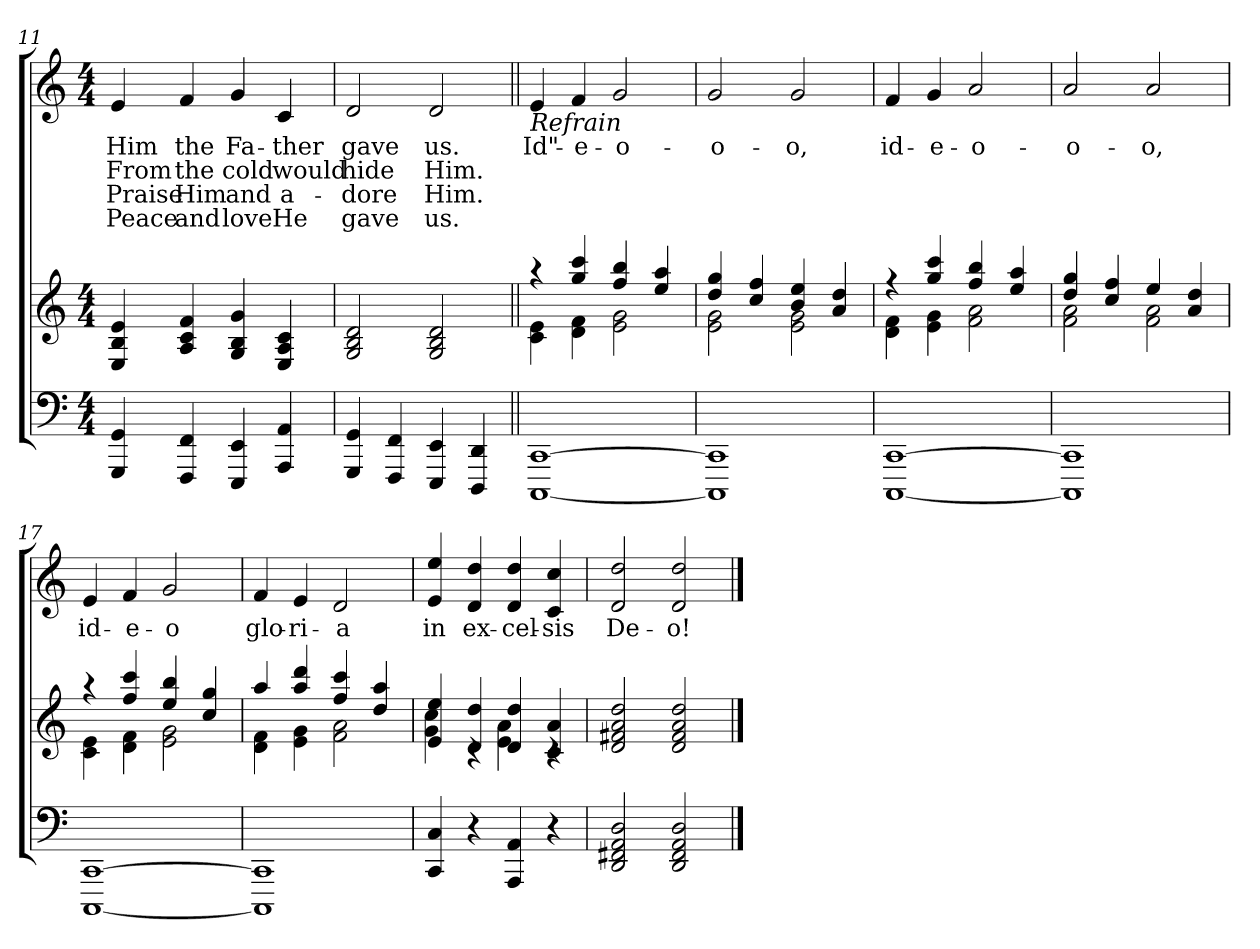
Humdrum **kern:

**kern	**kern	**kern	**text	**text	**text	**text
*part2	*part2	*part1	*part1	*part1	*part1	*part1
*staff3	*staff2	*staff1	*staff1	*staff1	*staff1	*staff1
!!LO:LB:g=z
*clefF4	*clefG2	*clefG2	*	*	*	*
*k[]	*k[]	*k[]	*	*	*	*
*M4/4	*M4/4	*M4/4	*	*	*	*
=11	=11	=11	=11	=11	=11	=11
!	!	!	!LO:LY:b	!LO:LY:b	!LO:LY:b	!LO:LY:b
4GGG/ 4GG/	4E/ 4B/ 4e/	4e/	Him	From	Praise	Peace
!	!	!	!LO:LY:b	!LO:LY:b	!LO:LY:b	!LO:LY:b
4FFF/ 4FF/	4A/ 4c/ 4f/	4f/	the	the	Him	and
!	!	!	!LO:LY:b	!LO:LY:b	!LO:LY:b	!LO:LY:b
4EEE/ 4EE/	4G/ 4B/ 4g/	4g/	Fa-	cold	and	love
!	!	!	!LO:LY:b	!LO:LY:b	!LO:LY:b	!LO:LY:b
4AAA/ 4AA/	4E/ 4A/ 4c/	4c/	-ther	would	a-	He
=12	=12	=12	=12	=12	=12	=12
!	!	!	!LO:LY:b	!LO:LY:b	!LO:LY:b	!LO:LY:b
4GGG/ 4GG/	2G/ 2B/ 2d/	2d/	gave	hide	-dore	gave
4FFF/ 4FF/	.	.	.	.	.	.
!	!	!	!LO:LY:b	!LO:LY:b	!LO:LY:b	!LO:LY:b
4EEE/ 4EE/	2G/ 2B/ 2d/	2d/	us.	Him.	Him.	us.
4DDD/ 4DD/	.	.	.	.	.	.
!!LO:LB:g=z
=13||	=13||	=13||	=13||	=13||	=13||	=13||
*	*^	*	*	*	*	*
!	!	!	!LO:TX:b:i:t=Refrain	!	!	!	!
!	!	!	!	!LO:LY:b	!	!	!
[1CCC [1CC	4r	4c\ 4e\	4e/	Id"-	.	.	.
!	!	!	!	!LO:LY:b	!	!	!
.	4gg/ 4ccc/	4d\ 4f\	4f/	-e-	.	.	.
!	!	!	!	!LO:LY:b	!	!	!
.	4ff/ 4bb/	2e\ 2g\	2g/	-o-	.	.	.
.	4ee/ 4aa/	.	.	.	.	.	.
=14	=14	=14	=14	=14	=14	=14	=14
!	!	!	!	!LO:LY:b	!	!	!
1CCC] 1CC]	4dd/ 4gg/	2e\ 2g\	2g/	-o-	.	.	.
.	4cc/ 4ff/	.	.	.	.	.	.
!	!	!	!	!LO:LY:b	!	!	!
.	4b/ 4ee/	2e\ 2g\	2g/	-o,	.	.	.
.	4a/ 4dd/	.	.	.	.	.	.
=15	=15	=15	=15	=15	=15	=15	=15
!	!	!	!	!LO:LY:b	!	!	!
[1CCC [1CC	4r	4d\ 4f\	4f/	id-	.	.	.
!	!	!	!	!LO:LY:b	!	!	!
.	4gg/ 4ccc/	4e\ 4g\	4g/	-e-	.	.	.
!	!	!	!	!LO:LY:b	!	!	!
.	4ff/ 4bb/	2f\ 2a\	2a/	-o-	.	.	.
.	4ee/ 4aa/	.	.	.	.	.	.
=16	=16	=16	=16	=16	=16	=16	=16
!	!	!	!	!LO:LY:b	!	!	!
1CCC] 1CC]	4dd/ 4gg/	2f\ 2a\	2a/	-o-	.	.	.
.	4cc/ 4ff/	.	.	.	.	.	.
!	!	!	!	!LO:LY:b	!	!	!
.	4ee/	2f\ 2a\	2a/	-o,	.	.	.
.	4a/ 4dd/	.	.	.	.	.	.
!!LO:LB:g=z
=17	=17	=17	=17	=17	=17	=17	=17
!	!	!	!	!LO:LY:b	!	!	!
[1CCC [1CC	4r	4c\ 4e\	4e/	id-	.	.	.
!	!	!	!	!LO:LY:b	!	!	!
.	4ff/ 4ccc/	4d\ 4f\	4f/	-e-	.	.	.
!	!	!	!	!LO:LY:b	!	!	!
.	4ee/ 4bb/	2e\ 2g\	2g/	-o	.	.	.
.	4cc/ 4gg/	.	.	.	.	.	.
=18	=18	=18	=18	=18	=18	=18	=18
!	!	!	!	!LO:LY:b	!	!	!
1CCC] 1CC]	4aa/	4d\ 4f\	4f/	glo-	.	.	.
!	!	!	!	!LO:LY:b	!	!	!
.	4aa/ 4ddd/	4e\ 4g\	4e/	-ri-	.	.	.
!	!	!	!	!LO:LY:b	!	!	!
.	4ff/ 4ccc/	2f\ 2a\	2d/	-a	.	.	.
.	4dd/ 4aa/	.	.	.	.	.	.
=19	=19	=19	=19	=19	=19	=19	=19
!	!	!	!	!LO:LY:b	!	!	!
4CC/ 4C/	4e/ 4ee/	4g\ 4cc\	4e/ 4ee!/	in	.	.	.
!	!	!	!	!LO:LY:b	!	!	!
4r	4d/ 4dd/	4rc	4d/ 4dd!/	ex-	.	.	.
!	!	!	!	!LO:LY:b	!	!	!
4AAA/ 4AA/	4d/ 4dd/	4e\ 4a\	4d/ 4dd!/	-cel-	.	.	.
!	!	!	!	!LO:LY:b	!	!	!
4r	4c/ 4a/	4rc	4c/ 4cc!/	-sis	.	.	.
=20	=20	=20	=20	=20	=20	=20	=20
!	!	!	!	!LO:LY:b	!	!	!
*	*v	*v	*	*	*	*	*
2DD/ 2FF#X/ 2AA/ 2D/	2d/ 2f#X/ 2a/ 2dd/	2d/ 2dd!/	De-	.	.	.
!	!	!	!LO:LY:b	!	!	!
2DD/ 2FF#/ 2AA/ 2D/	2d/ 2f#/ 2a/ 2dd/	2d/ 2dd!/	-o!	.	.	.
==	==	==	==	==	==	==
*-	*-	*-	*-	*-	*-	*-
